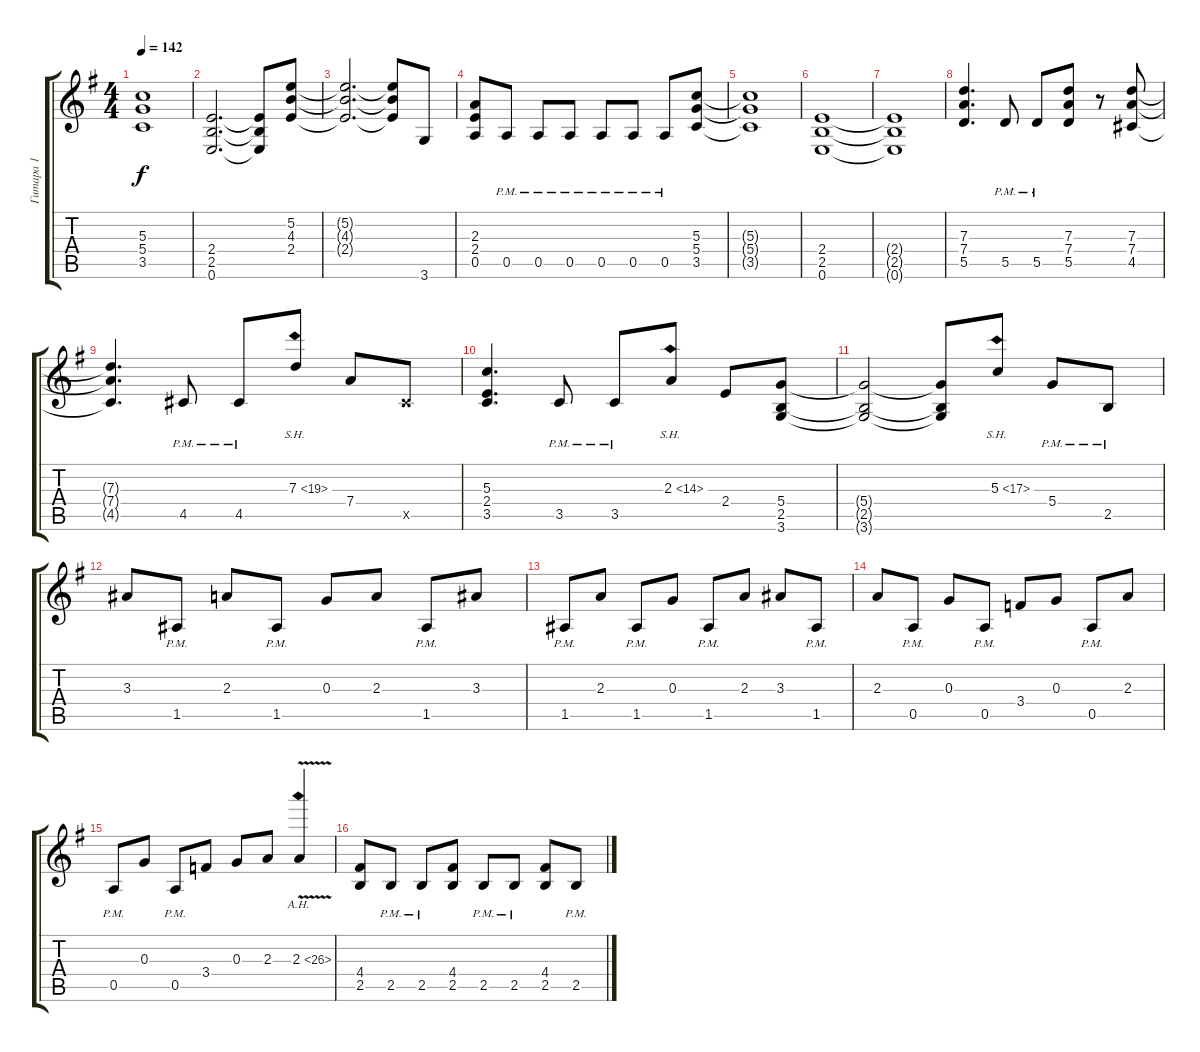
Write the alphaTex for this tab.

\track ("Гитара 1" "Гитара 1") {instrument distortionguitar}
\staff {score tabs}
\tuning (E4 B3 G3 D3 A2 E2) {hide}
\ts (4 4)
\tempo 142
\clef g2
\ks eminor
(5.3{t} 5.4{t} 3.5{t}).1{dy f} |
(2.4 2.5 0.6).2{d} (2.4{t} 2.5{t} 0.6{t}).8 (5.2 4.3 2.4).8 |
(5.2{t} 4.3{t} 2.4{t}).2{d} (5.2{t} 4.3{t} 2.4{t}).8 3.6.8 |
(2.3 2.4 0.5).8 0.5{pm}.8 0.5{pm}.8 0.5{pm}.8 0.5{pm}.8 0.5{pm}.8 0.5{pm}.8 (5.3 5.4 3.5).8 |
(5.3{t} 5.4{t} 3.5{t}).1 |
(2.4 2.5 0.6).1 |
(2.4{t} 2.5{t} 0.6{t}).1 |
(7.3 7.4 5.5).4{d} 5.5{pm}.8 5.5{pm}.8 (7.3 7.4 5.5).8 r.8 (7.3 7.4 4.5).8 |
(7.3{t} 7.4{t} 4.5{t}).4{d} 4.5{pm}.8 4.5{pm}.8 7.3{sh 12}.8 7.4.8 4.5{x}.8 |
(5.3 2.4 3.5).4{d} 3.5{pm}.8 3.5{pm}.8 2.3{sh 12}.8 2.4.8 (5.4 2.5 3.6).8 |
(5.4{t} 2.5{t} 3.6{t}).2 (5.4{t} 2.5{t} 3.6{t}).8 5.3{sh 12}.8 5.4{pm}.8 2.5{pm}.8 |
3.3.8 1.5{pm}.8 2.3.8 1.5{pm}.8 0.3.8 2.3.8 1.5{pm}.8 3.3.8 |
1.5{pm}.8 2.3.8 1.5{pm}.8 0.3.8 1.5{pm}.8 2.3.8 3.3.8 1.5{pm}.8 |
2.3.8 0.5{pm}.8 0.3.8 0.5{pm}.8 3.4.8 0.3.8 0.5{pm}.8 2.3.8 |
0.5{pm}.8 0.3.8 0.5{pm}.8 3.4.8 0.3.8 2.3.8 2.3{ah 24 v}.4 |
(4.4 2.5).8 2.5{pm}.8 2.5{pm}.8 (4.4 2.5).8 2.5{pm}.8 2.5{pm}.8 (4.4 2.5).8 2.5{pm}.8
